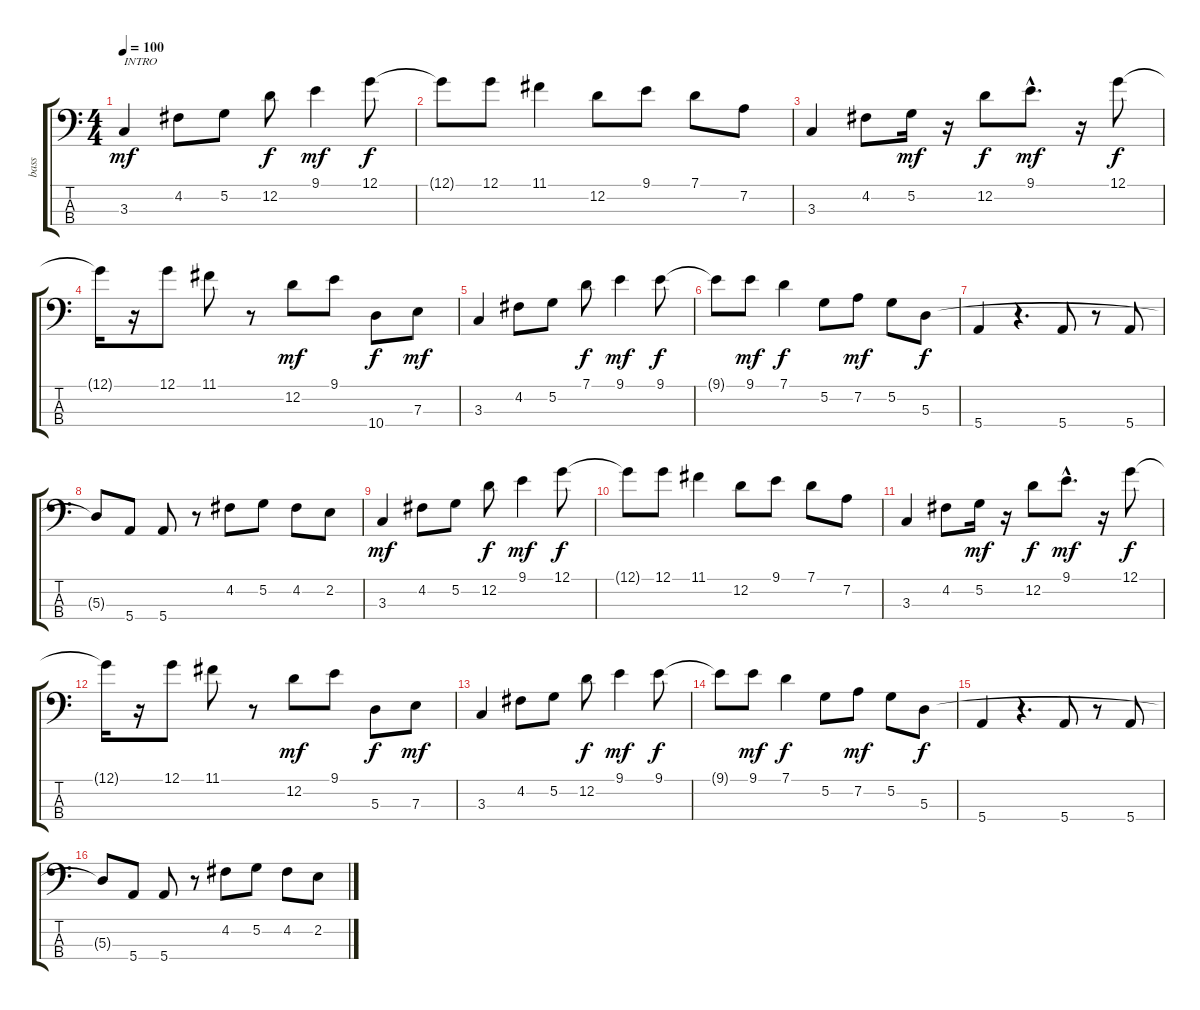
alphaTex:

\track ("bass" "bass") {instrument electricbassfinger}
\staff {score tabs}
\tuning (G2 D2 A1 E1) {hide}
\ts (4 4)
\tempo 100
\clef f4
\ks c
3.3.4{txt "INTRO" dy mf instrument electricbassfinger} 4.2.8 5.2.8 12.2.8{dy f} 9.1.4{dy mf} 12.1.8{dy f} |
12.1{t}.8 12.1.8 11.1.4 12.2.8 9.1.8 7.1.8 7.2.8 |
3.3.4 4.2.8 5.2.16{dy mf} r.16 12.2.8{dy f} 9.1{hac}.8{d dy mf} r.16 12.1.8{dy f} |
12.1{t}.16 r.16 12.1.8 11.1.8 r.8 12.2.8{dy mf} 9.1.8 10.4.8{dy f} 7.3.8{dy mf} |
3.3.4 4.2.8 5.2.8 7.1.8{dy f} 9.1.4{dy mf} 9.1.8{dy f} |
9.1{t}.8 9.1.8{dy mf} 7.1.4{dy f} 5.2.8 7.2.8{dy mf} 5.2.8 5.3.8{dy f} |
5.4.4 r.4{d} 5.4.8 r.8 5.4.8 |
5.3{t}.8 5.4.8 5.4.8 r.8 4.2.8 5.2.8 4.2.8 2.2.8 |
3.3.4{dy mf} 4.2.8 5.2.8 12.2.8{dy f} 9.1.4{dy mf} 12.1.8{dy f} |
12.1{t}.8 12.1.8 11.1.4 12.2.8 9.1.8 7.1.8 7.2.8 |
3.3.4 4.2.8 5.2.16{dy mf} r.16 12.2.8{dy f} 9.1{hac}.8{d dy mf} r.16 12.1.8{dy f} |
12.1{t}.16 r.16 12.1.8 11.1.8 r.8 12.2.8{dy mf} 9.1.8 5.3.8{dy f} 7.3.8{dy mf} |
3.3.4 4.2.8 5.2.8 12.2.8{dy f} 9.1.4{dy mf} 9.1.8{dy f} |
9.1{t}.8 9.1.8{dy mf} 7.1.4{dy f} 5.2.8 7.2.8{dy mf} 5.2.8 5.3.8{dy f} |
5.4.4 r.4{d} 5.4.8 r.8 5.4.8 |
5.3{t}.8 5.4.8 5.4.8 r.8 4.2.8 5.2.8 4.2.8 2.2.8
